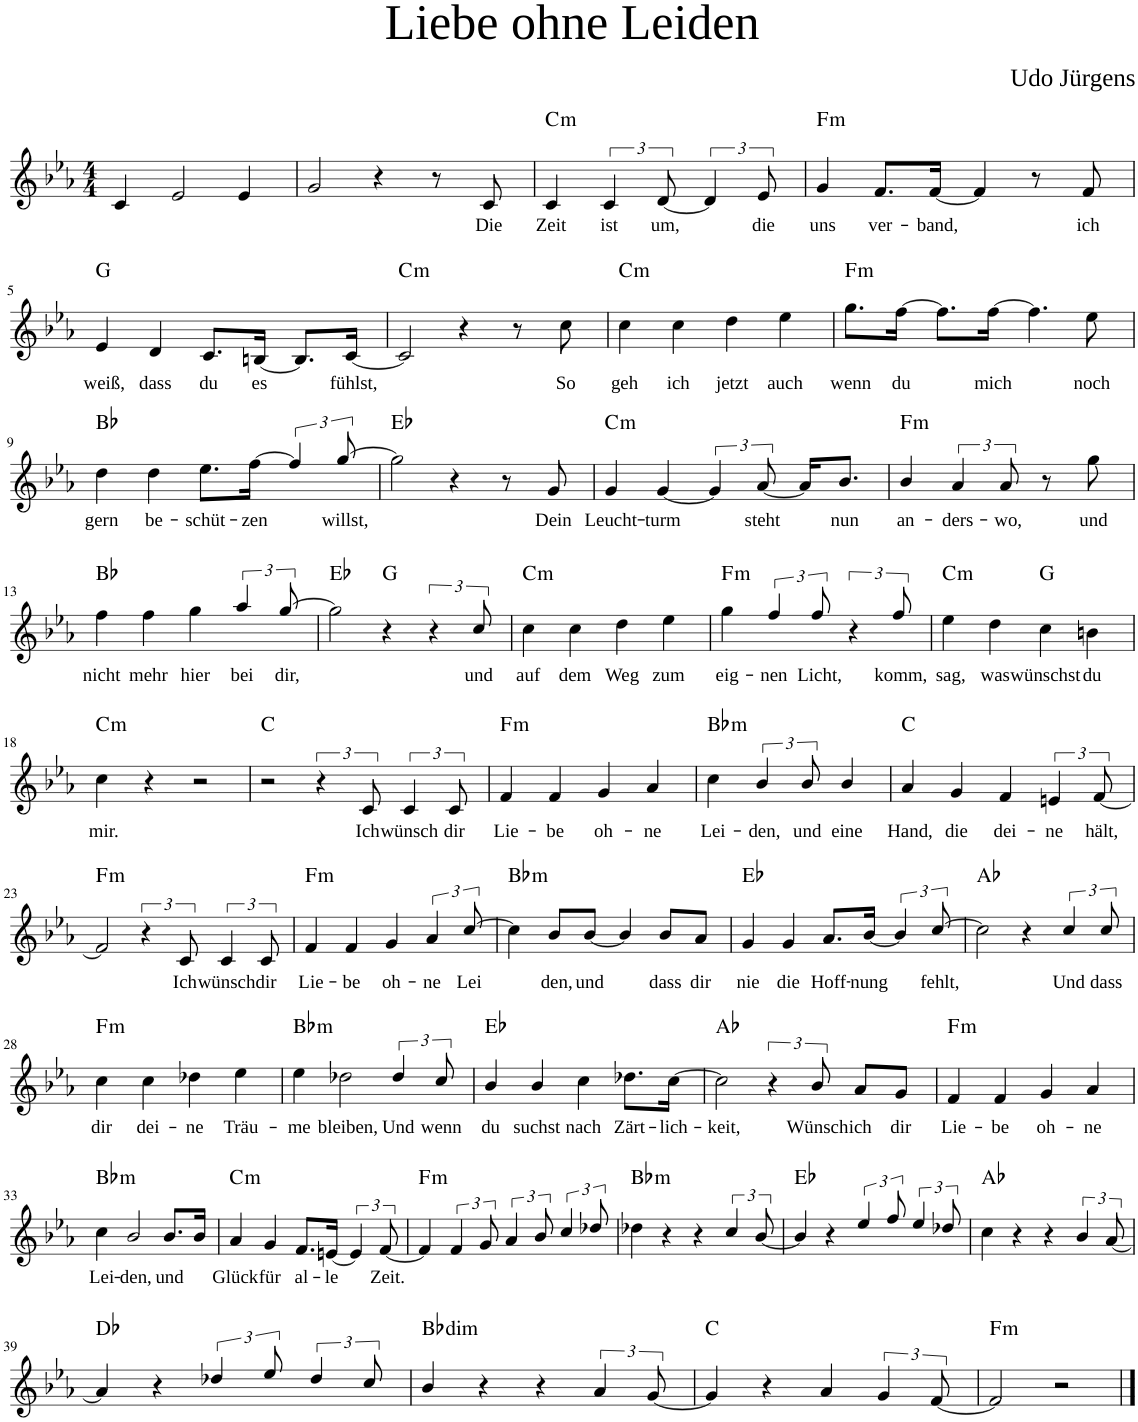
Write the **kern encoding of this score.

**kern	**text	**harte
*part1	*part1	*part1
*staff1	*staff1	*
*I"Piano	*	*
*I'Pno	*	*
*clefG2	*	*
*k[b-e-a-]	*	*
*M4/4	*	*
=1	=1	=1
4c/	.	.
2e-/	.	.
4e-/	.	.
=2	=2	=2
2g/	.	.
4r	.	.
8r	.	.
!	!LO:LY:b	!
8c/	Die	.
=3	=3	=3
!	!LO:LY:b	!LO:H:kt=m
4c/	Zeit	C:min
!	!LO:LY:b	!
6c/	ist	.
!	!LO:LY:b	!
[12d/	um,	.
6d/]	.	.
!	!LO:LY:b	!
12e-/	die	.
=4	=4	=4
!	!LO:LY:b	!LO:H:kt=m
4g/	uns	F:min
!	!LO:LY:b	!
8.f/L	ver-	.
!	!LO:LY:b	!
[16f/Jk	-band,	.
4f/]	.	.
8r	.	.
!	!LO:LY:b	!
8f/	ich	.
!!LO:LB:g=z
=5	=5	=5
!	!LO:LY:b	!
4e-/	weiß,	G:maj
!	!LO:LY:b	!
4d/	dass	.
!	!LO:LY:b	!
8.c/L	du	.
!	!LO:LY:b	!
[16Bn/Jk	es	.
8.B/L]	.	.
!	!LO:LY:b	!
[16c/Jk	fühlst,	.
=6	=6	=6
!	!	!LO:H:kt=m
2c/]	.	C:min
4r	.	.
8r	.	.
!	!LO:LY:b	!
8cc\	So	.
=7	=7	=7
!	!LO:LY:b	!LO:H:kt=m
4cc\	geh	C:min
!	!LO:LY:b	!
4cc\	ich	.
!	!LO:LY:b	!
4dd\	jetzt	.
!	!LO:LY:b	!
4ee-\	auch	.
=8	=8	=8
!	!LO:LY:b	!LO:H:kt=m
8.gg\L	wenn	F:min
!	!LO:LY:b	!
[16ff\Jk	du	.
8.ff\L]	.	.
!	!LO:LY:b	!
[16ff\Jk	mich	.
4.ff\]	.	.
!	!LO:LY:b	!
8ee-\	noch	.
!!LO:LB:g=z
=9	=9	=9
!	!LO:LY:b	!
4dd\	gern	Bb:maj
!	!LO:LY:b	!
4dd\	be-	.
!	!LO:LY:b	!
8.ee-\L	schüt-	.
!	!LO:LY:b	!
[16ff\Jk	-zen	.
6ff/]	.	.
!	!LO:LY:b	!
[12gg/	willst,	.
=10	=10	=10
2gg\]	.	Eb:maj
4r	.	.
8r	.	.
!	!LO:LY:b	!
8g/	Dein	.
=11	=11	=11
!	!LO:LY:b	!LO:H:kt=m
4g/	Leucht-	C:min
!	!LO:LY:b	!
[4g/	-turm	.
6g/]	.	.
!	!LO:LY:b	!
[12a-/	steht	.
16a-/KL]	.	.
!	!LO:LY:b	!
8.b-/J	nun	.
=12	=12	=12
!	!LO:LY:b	!LO:H:kt=m
4b-/	an-	F:min
!	!LO:LY:b	!
6a-/	-ders-	.
!	!LO:LY:b	!
12a-/	-wo,	.
8r	.	.
!	!LO:LY:b	!
8gg\	und	.
!!LO:LB:g=z
=13	=13	=13
!	!LO:LY:b	!
4ff\	nicht	Bb:maj
!	!LO:LY:b	!
4ff\	mehr	.
!	!LO:LY:b	!
4gg\	hier	.
!	!LO:LY:b	!
6aa-/	bei	.
!	!LO:LY:b	!
[12gg/	dir,	.
=14	=14	=14
2gg\]	.	Eb:maj
4r	.	G:maj
6r	.	.
!	!LO:LY:b	!
12cc/	und	.
=15	=15	=15
!	!LO:LY:b	!LO:H:kt=m
4cc\	auf	C:min
!	!LO:LY:b	!
4cc\	dem	.
!	!LO:LY:b	!
4dd\	Weg	.
!	!LO:LY:b	!
4ee-\	zum	.
=16	=16	=16
!	!LO:LY:b	!LO:H:kt=m
4gg\	eig-	F:min
!	!LO:LY:b	!
6ff/	-nen	.
!	!LO:LY:b	!
12ff/	Licht,	.
6r	.	.
!	!LO:LY:b	!
12ff/	komm,	.
=17	=17	=17
!	!LO:LY:b	!LO:H:kt=m
4ee-\	sag,	C:min
!	!LO:LY:b	!
4dd\	was	.
!	!LO:LY:b	!
4cc\	wünschst	G:maj
!	!LO:LY:b	!
4bn\	du	.
!!LO:LB:g=z
=18	=18	=18
!	!LO:LY:b	!LO:H:kt=m
4cc\	mir.	C:min
4r	.	.
2r	.	.
=19	=19	=19
2r	.	C:maj
6r	.	.
!	!LO:LY:b	!
12c/	Ich	.
!	!LO:LY:b	!
6c/	wünsch	.
!	!LO:LY:b	!
12c/	dir	.
=20	=20	=20
!	!LO:LY:b	!LO:H:kt=m
4f/	Lie-	F:min
!	!LO:LY:b	!
4f/	-be	.
!	!LO:LY:b	!
4g/	oh-	.
!	!LO:LY:b	!
4a-/	-ne	.
=21	=21	=21
!	!LO:LY:b	!LO:H:kt=m
4cc\	Lei-	Bb:min
!	!LO:LY:b	!
6b-/	-den,	.
!	!LO:LY:b	!
12b-/	und	.
!	!LO:LY:b	!
4b-/	eine	.
=22	=22	=22
!	!LO:LY:b	!
4a-/	Hand,	C:maj
!	!LO:LY:b	!
4g/	die	.
!	!LO:LY:b	!
4f/	dei-	.
!	!LO:LY:b	!
6en/	-ne	.
!	!LO:LY:b	!
[12f/	hält,	.
!!LO:LB:g=z
=23	=23	=23
!	!	!LO:H:kt=m
2f/]	.	F:min
6r	.	.
!	!LO:LY:b	!
12c/	Ich	.
!	!LO:LY:b	!
6c/	wünsch	.
!	!LO:LY:b	!
12c/	dir	.
=24	=24	=24
!	!LO:LY:b	!LO:H:kt=m
4f/	Lie-	F:min
!	!LO:LY:b	!
4f/	-be	.
!	!LO:LY:b	!
4g/	oh-	.
!	!LO:LY:b	!
6a-/	-ne	.
!	!LO:LY:b	!
[12cc/	-Lei	.
=25	=25	=25
!	!	!LO:H:kt=m
4cc\]	.	Bb:min
!	!LO:LY:b	!
8b-/L	den,	.
!	!LO:LY:b	!
[8b-/J	und	.
4b-/]	.	.
!	!LO:LY:b	!
8b-/L	dass	.
!	!LO:LY:b	!
8a-/J	dir	.
=26	=26	=26
!	!LO:LY:b	!
4g/	nie	Eb:maj
!	!LO:LY:b	!
4g/	die	.
!	!LO:LY:b	!
8.a-/L	Hoff-	.
!	!LO:LY:b	!
[16b-/Jk	-nung	.
6b-/]	.	.
!	!LO:LY:b	!
[12cc/	fehlt,	.
=27	=27	=27
2cc\]	.	Ab:maj
4r	.	.
!	!LO:LY:b	!
6cc/	Und	.
!	!LO:LY:b	!
12cc/	dass	.
!!LO:LB:g=z
=28	=28	=28
!	!LO:LY:b	!LO:H:kt=m
4cc\	dir	F:min
!	!LO:LY:b	!
4cc\	dei-	.
!	!LO:LY:b	!
4dd-X\	-ne	.
!	!LO:LY:b	!
4ee-\	Träu-	.
=29	=29	=29
!	!LO:LY:b	!LO:H:kt=m
4ee-\	-me	Bb:min
!	!LO:LY:b	!
2dd-X\	bleiben,	.
!	!LO:LY:b	!
6dd-/	Und	.
!	!LO:LY:b	!
12cc/	wenn	.
=30	=30	=30
!	!LO:LY:b	!
4b-/	du	Eb:maj
!	!LO:LY:b	!
4b-/	suchst	.
!	!LO:LY:b	!
4cc\	nach	.
!	!LO:LY:b	!
8.dd-X\L	Zärt-	.
!	!LO:LY:b	!
[16cc\Jk	lich-	.
=31	=31	=31
!	!LO:LY:b	!
2cc\]	-keit,	Ab:maj
6r	.	.
!	!LO:LY:b	!
12b-/	Wünsch	.
!	!LO:LY:b	!
8a-/L	ich	.
!	!LO:LY:b	!
8g/J	dir	.
=32	=32	=32
!	!LO:LY:b	!LO:H:kt=m
4f/	Lie-	F:min
!	!LO:LY:b	!
4f/	-be	.
!	!LO:LY:b	!
4g/	oh-	.
!	!LO:LY:b	!
4a-/	-ne	.
!!LO:LB:g=z
=33	=33	=33
!	!LO:LY:b	!LO:H:kt=m
4cc\	Lei-	Bb:min
!	!LO:LY:b	!
2b-/	-den,	.
!	!LO:LY:b	!
8.b-/L	und	.
16b-/Jk	.	.
=34	=34	=34
!	!LO:LY:b	!LO:H:kt=m
4a-/	Glück	C:min
!	!LO:LY:b	!
4g/	für	.
!	!LO:LY:b	!
8.f/L	al-	.
!	!LO:LY:b	!
[16en/Jk	-le	.
6e/]	.	.
!	!LO:LY:b	!
[12f/	Zeit.	.
=35	=35	=35
!	!	!LO:H:kt=m
4f/]	.	F:min
6f/	.	.
12g/	.	.
6a-/	.	.
12b-/	.	.
6cc/	.	.
12dd-X/	.	.
=36	=36	=36
!	!	!LO:H:kt=m
4dd-X\	.	Bb:min
4r	.	.
4r	.	.
6cc/	.	.
[12b-/	.	.
=37	=37	=37
4b-/]	.	Eb:maj
4r	.	.
6ee-/	.	.
12ff/	.	.
6ee-/	.	.
12dd-X/	.	.
=38	=38	=38
4cc\	.	Ab:maj
4r	.	.
4r	.	.
6b-/	.	.
[12a-/	.	.
!!LO:LB:g=z
=39	=39	=39
4a-/]	.	Db:maj
4r	.	.
6dd-X/	.	.
12ee-/	.	.
6dd-/	.	.
12cc/	.	.
=40	=40	=40
!	!	!LO:H:kt=dim
4b-/	.	Bb:dim
4r	.	.
4r	.	.
6a-/	.	.
[12g/	.	.
=41	=41	=41
4g/]	.	C:maj
4r	.	.
4a-/	.	.
6g/	.	.
[12f/	.	.
=42	=42	=42
!	!	!LO:H:kt=m
2f/]	.	F:min
2r	.	.
==	==	==
*-	*-	*-
